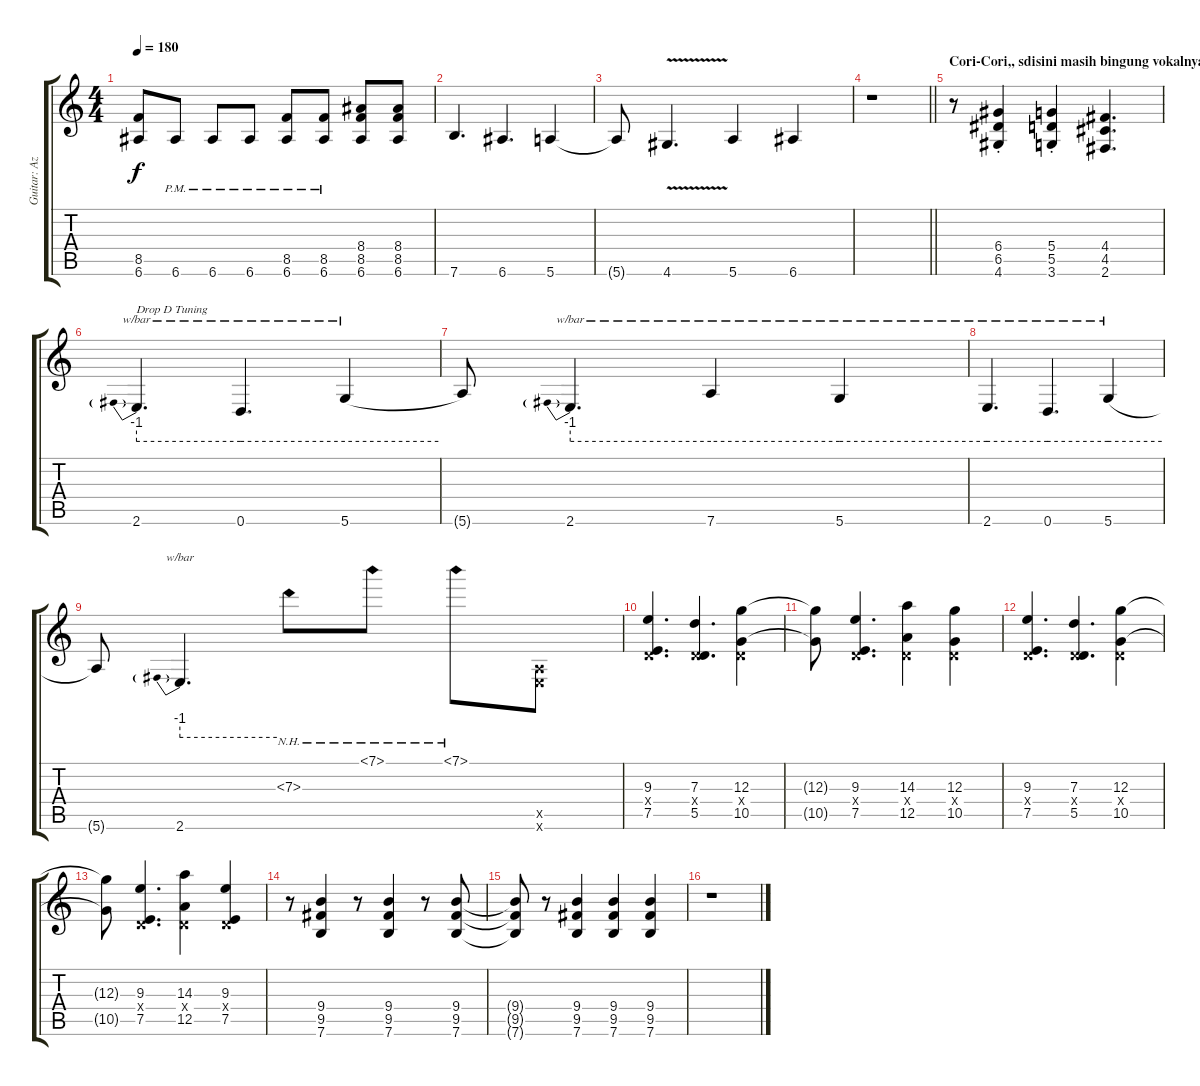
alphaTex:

\track ("Guitar: Azusa Nakano" "Guitar: Az") {instrument distortionguitar}
\staff {score tabs}
\tuning (E4 B3 G3 D3 A2 E2) {hide}
\ts (4 4)
\tempo 180
\clef g2
\ks c
(8.5 6.6).8{dy f} 6.6{pm}.8 6.6{pm}.8 6.6{pm}.8 (8.5{pm} 6.6{pm}).8 (8.5{pm} 6.6{pm}).8 (8.4 8.5 6.6).8 (8.4 8.5 6.6).8 |
7.6.4{d} 6.6.4{d} 5.6.4 |
5.6{t}.8 4.6{v}.4{d} 5.6.4 6.6.4 |
\barLineRight lightlight
r.1 |
\section ("" "Cori-Cori,, sdisini masih bingung vokalnya")
r.8 (6.4{st} 6.5{st} 4.6{st}).4 (5.4{st} 5.5{st} 3.6{st}).4 (4.4 4.5 2.6).4{d} |
2.6.4{d tbe (predive default 0 -4 60 -4) txt "Drop D Tuning"} 0.6.4{d tbe (hold default 0 -4 60 -4)} 5.6.4{tbe (hold default 0 -4 60 -4)} |
5.6{t}.8 2.6.4{d tbe (predive default 0 -4 60 -4)} 7.6.4{tbe (hold default 0 -4 60 -4)} 5.6.4{tbe (hold default 0 -4 60 -4)} |
2.6.4{d tbe (hold default 0 -4 60 -4)} 0.6.4{d tbe (hold default 0 -4 60 -4)} 5.6.4{tbe (hold default 0 -4 60 -4)} |
5.6{t}.8 2.6.4{d tbe (predive default 0 -4 60 -4)} 7.3{nh}.8 7.1{nh}.8 7.1{nh}.8 (0.5{x} 0.6{x}).8 |
(9.3 0.4{x} 7.5).4{d} (7.3 0.4{x} 5.5).4{d} (12.3 0.4{x} 10.5).4 |
(12.3{t} 10.5{t}).8 (9.3 0.4{x} 7.5).4{d} (14.3 0.4{x} 12.5).4 (12.3 0.4{x} 10.5).4 |
(9.3 0.4{x} 7.5).4{d} (7.3 0.4{x} 5.5).4{d} (12.3 0.4{x} 10.5).4 |
(12.3{t} 10.5{t}).8 (9.3 0.4{x} 7.5).4{d} (14.3 0.4{x} 12.5).4 (9.3 0.4{x} 7.5).4 |
r.8 (9.4 9.5 7.6).4 r.8 (9.4 9.5 7.6).4 r.8 (9.4 9.5 7.6).8 |
(9.4{t} 9.5{t} 7.6{t}).8 r.8 (9.4 9.5 7.6).4 (9.4 9.5 7.6).4 (9.4 9.5 7.6).4 |
r.1
